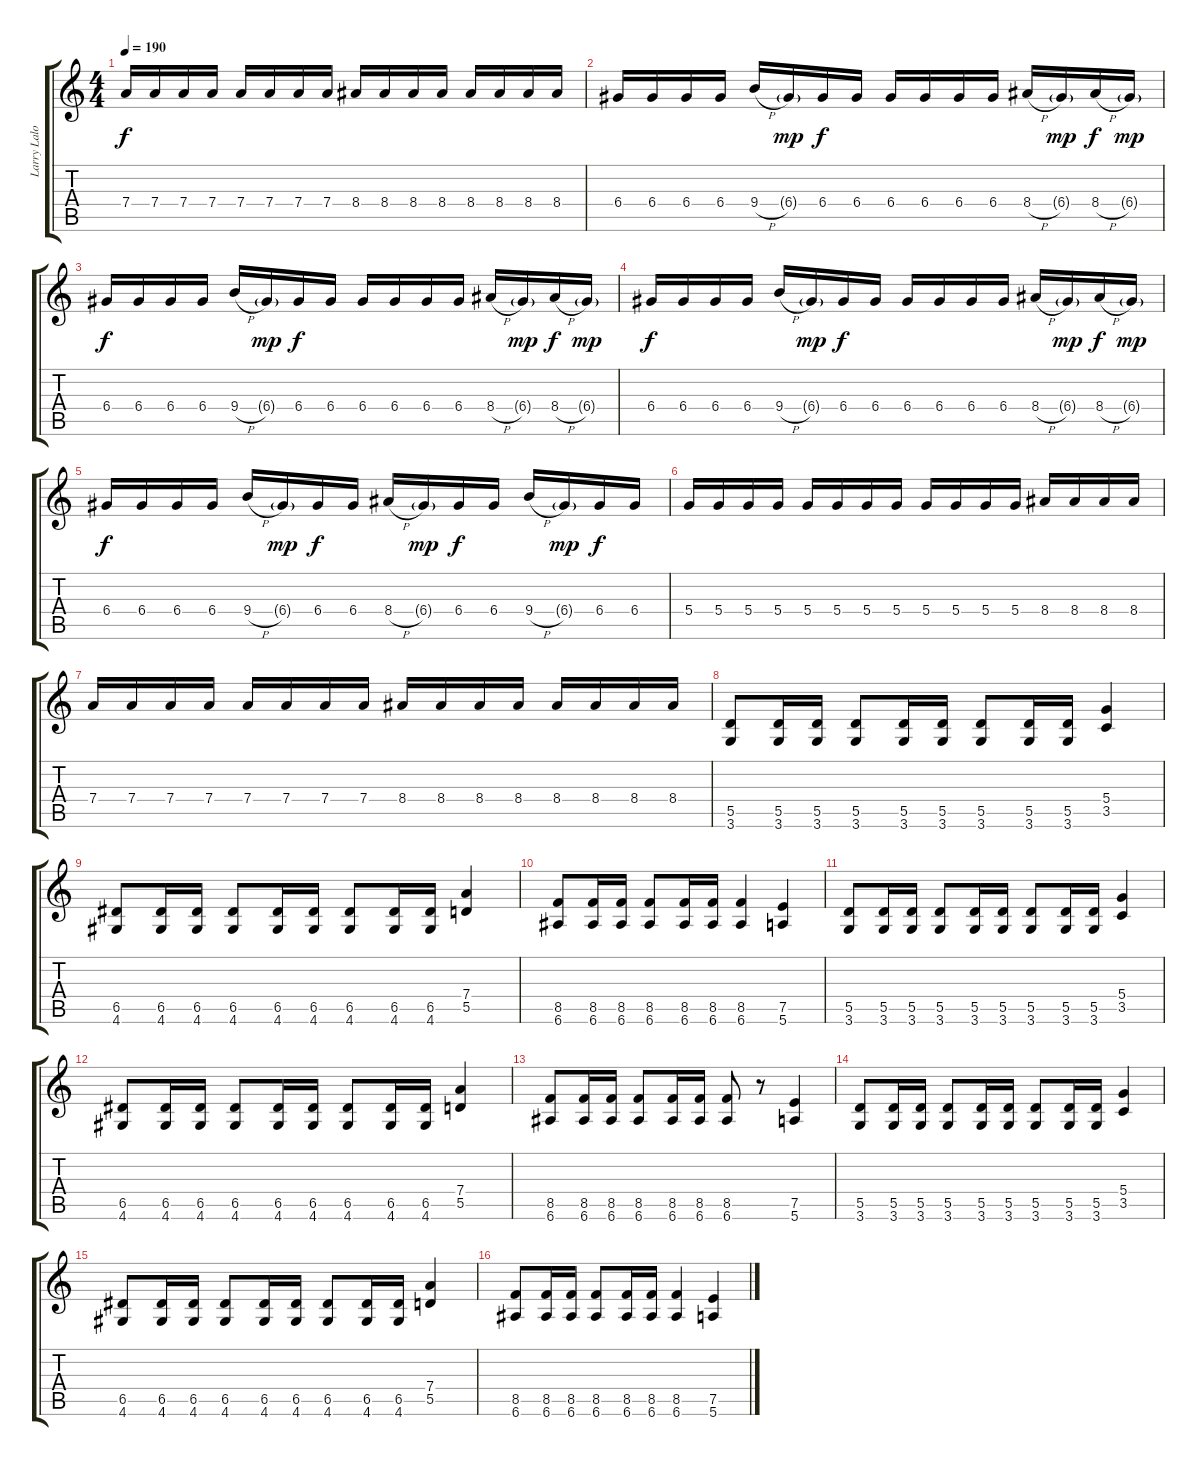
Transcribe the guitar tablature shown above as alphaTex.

\track ("Larry Lalonde" "Larry Lalo") {instrument distortionguitar}
\staff {score tabs}
\tuning (E4 B3 G3 D3 A2 E2) {hide}
\ts (4 4)
\tempo 190
\clef g2
\ks c
7.4.16{dy f} 7.4.16 7.4.16 7.4.16 7.4.16 7.4.16 7.4.16 7.4.16 8.4.16 8.4.16 8.4.16 8.4.16 8.4.16 8.4.16 8.4.16 8.4.16 |
6.4.16 6.4.16 6.4.16 6.4.16 9.4{h}.16 6.4{g}.16{dy mp} 6.4.16{dy f} 6.4.16 6.4.16 6.4.16 6.4.16 6.4.16 8.4{h}.16 6.4{g}.16{dy mp} 8.4{h}.16{dy f} 6.4{g}.16{dy mp} |
6.4.16{dy f} 6.4.16 6.4.16 6.4.16 9.4{h}.16 6.4{g}.16{dy mp} 6.4.16{dy f} 6.4.16 6.4.16 6.4.16 6.4.16 6.4.16 8.4{h}.16 6.4{g}.16{dy mp} 8.4{h}.16{dy f} 6.4{g}.16{dy mp} |
6.4.16{dy f} 6.4.16 6.4.16 6.4.16 9.4{h}.16 6.4{g}.16{dy mp} 6.4.16{dy f} 6.4.16 6.4.16 6.4.16 6.4.16 6.4.16 8.4{h}.16 6.4{g}.16{dy mp} 8.4{h}.16{dy f} 6.4{g}.16{dy mp} |
6.4.16{dy f} 6.4.16 6.4.16 6.4.16 9.4{h}.16 6.4{g}.16{dy mp} 6.4.16{dy f} 6.4.16 8.4{h}.16 6.4{g}.16{dy mp} 6.4.16{dy f} 6.4.16 9.4{h}.16 6.4{g}.16{dy mp} 6.4.16{dy f} 6.4.16 |
5.4.16 5.4.16 5.4.16 5.4.16 5.4.16 5.4.16 5.4.16 5.4.16 5.4.16 5.4.16 5.4.16 5.4.16 8.4.16 8.4.16 8.4.16 8.4.16 |
7.4.16 7.4.16 7.4.16 7.4.16 7.4.16 7.4.16 7.4.16 7.4.16 8.4.16 8.4.16 8.4.16 8.4.16 8.4.16 8.4.16 8.4.16 8.4.16 |
(5.5 3.6).8 (5.5 3.6).16 (5.5 3.6).16 (5.5 3.6).8 (5.5 3.6).16 (5.5 3.6).16 (5.5 3.6).8 (5.5 3.6).16 (5.5 3.6).16 (5.4 3.5).4 |
(6.5 4.6).8 (6.5 4.6).16 (6.5 4.6).16 (6.5 4.6).8 (6.5 4.6).16 (6.5 4.6).16 (6.5 4.6).8 (6.5 4.6).16 (6.5 4.6).16 (7.4 5.5).4 |
(8.5 6.6).8 (8.5 6.6).16 (8.5 6.6).16 (8.5 6.6).8 (8.5 6.6).16 (8.5 6.6).16 (8.5 6.6).4 (7.5 5.6).4 |
(5.5 3.6).8 (5.5 3.6).16 (5.5 3.6).16 (5.5 3.6).8 (5.5 3.6).16 (5.5 3.6).16 (5.5 3.6).8 (5.5 3.6).16 (5.5 3.6).16 (5.4 3.5).4 |
(6.5 4.6).8 (6.5 4.6).16 (6.5 4.6).16 (6.5 4.6).8 (6.5 4.6).16 (6.5 4.6).16 (6.5 4.6).8 (6.5 4.6).16 (6.5 4.6).16 (7.4 5.5).4 |
(8.5 6.6).8 (8.5 6.6).16 (8.5 6.6).16 (8.5 6.6).8 (8.5 6.6).16 (8.5 6.6).16 (8.5 6.6).8 r.8 (7.5 5.6).4 |
(5.5 3.6).8 (5.5 3.6).16 (5.5 3.6).16 (5.5 3.6).8 (5.5 3.6).16 (5.5 3.6).16 (5.5 3.6).8 (5.5 3.6).16 (5.5 3.6).16 (5.4 3.5).4 |
(6.5 4.6).8 (6.5 4.6).16 (6.5 4.6).16 (6.5 4.6).8 (6.5 4.6).16 (6.5 4.6).16 (6.5 4.6).8 (6.5 4.6).16 (6.5 4.6).16 (7.4 5.5).4 |
(8.5 6.6).8 (8.5 6.6).16 (8.5 6.6).16 (8.5 6.6).8 (8.5 6.6).16 (8.5 6.6).16 (8.5 6.6).4 (7.5 5.6).4
